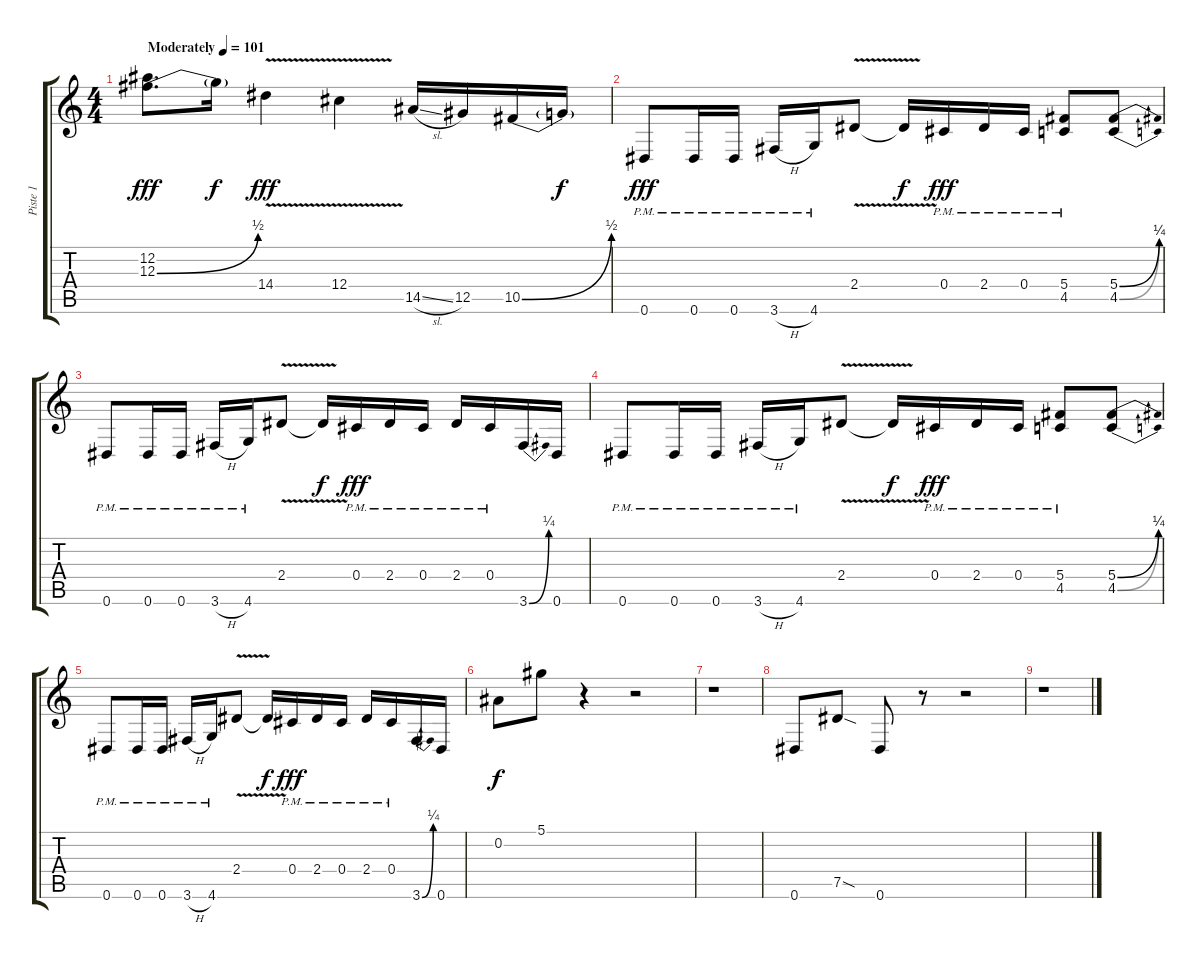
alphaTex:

\track ("Piste 1" "Piste 1") {instrument distortionguitar}
\staff {score tabs}
\tuning (Eb4 Bb3 Gb3 Db3 Ab2 Eb2) {hide}
\ts (4 4)
\tempo (101 "Moderately")
\clef g2
\ks c
(12.2 12.3{be (bend 0 0 60 2)}).8{d dy fff instrument distortionguitar} 12.3{t}.16{dy f} 14.4{v}.4{dy fff} 12.4{v}.4 14.5{sl}.16 12.5.16 10.5{be (bend 0 0 60 2)}.16 10.5{t}.16{dy f} |
0.6{pm}.8{dy fff} 0.6{pm}.16 0.6{pm}.16 3.6{h pm}.16 4.6{pm}.16 2.4{v}.8 2.4{t}.16{dy f} 0.4{pm}.16{dy fff} 2.4{pm}.16 0.4{pm}.16 (5.4{pm} 4.5{pm}).8 (5.4{be (bend 0 0 60 1)} 4.5{be (bend 0 0 60 1)}).8 |
0.6{pm}.8 0.6{pm}.16 0.6{pm}.16 3.6{h pm}.16 4.6{pm}.16 2.4{v}.8 2.4{t}.16{dy f} 0.4{pm}.16{dy fff} 2.4{pm}.16 0.4{pm}.16 2.4{pm}.16 0.4{pm}.16 3.6{be (bend 0 0 60 1)}.16 0.6.16 |
0.6{pm}.8 0.6{pm}.16 0.6{pm}.16 3.6{h pm}.16 4.6{pm}.16 2.4{v}.8 2.4{t}.16{dy f} 0.4{pm}.16{dy fff} 2.4{pm}.16 0.4{pm}.16 (5.4{pm} 4.5{pm}).8 (5.4{be (bend 0 0 60 1)} 4.5{be (bend 0 0 60 1)}).8 |
0.6{pm}.8 0.6{pm}.16 0.6{pm}.16 3.6{h pm}.16 4.6{pm}.16 2.4{v}.8 2.4{t}.16{dy f} 0.4{pm}.16{dy fff} 2.4{pm}.16 0.4{pm}.16 2.4{pm}.16 0.4{pm}.16 3.6{be (bend 0 0 60 1)}.16 0.6.16 |
0.2.8{dy f} 5.1.8 r.4 r.2 |
r.1 |
0.6.8 7.5{sod}.8 0.6.8 r.8 r.2 |
r.1
